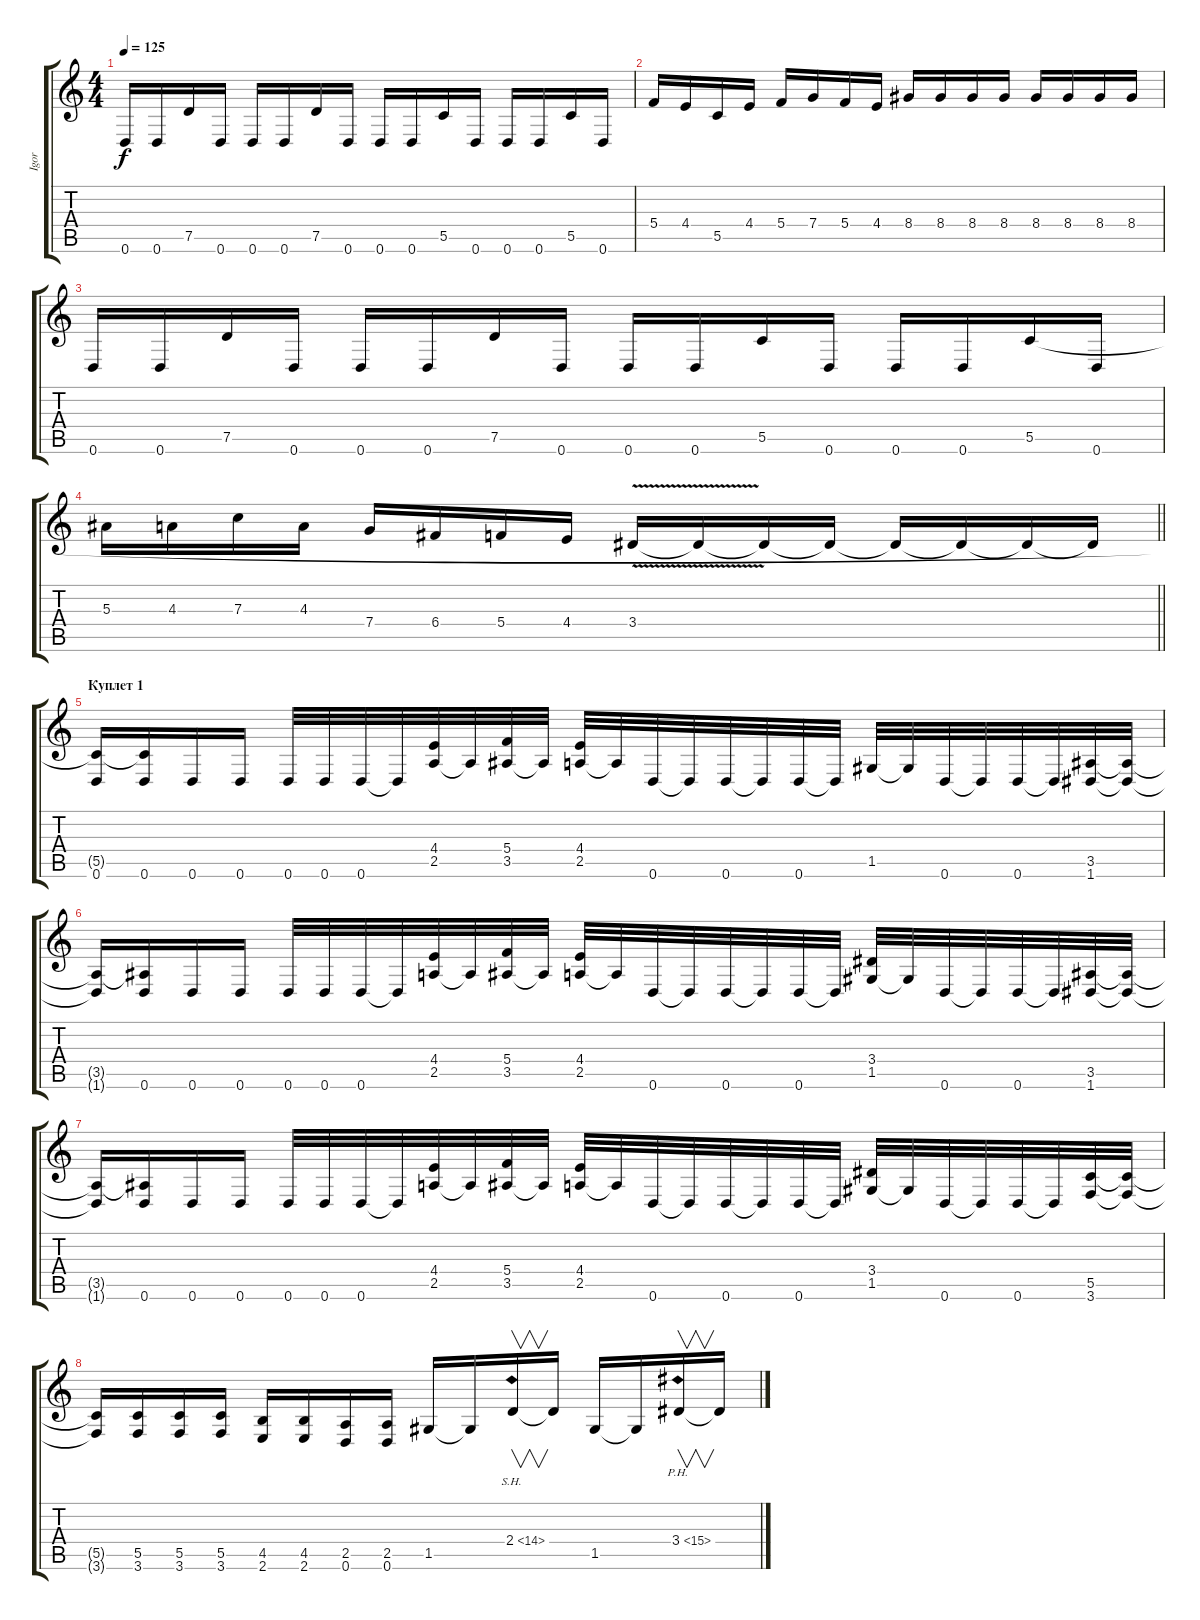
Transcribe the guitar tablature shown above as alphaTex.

\track ("Igor" "Igor") {instrument overdrivenguitar}
\staff {score tabs}
\tuning (D4 A3 F3 C3 G2 D2) {hide}
\ts (4 4)
\tempo 125
\clef g2
\ks c
0.6.16{dy f} 0.6.16 7.5.16 0.6.16 0.6.16 0.6.16 7.5.16 0.6.16 0.6.16 0.6.16 5.5.16 0.6.16 0.6.16 0.6.16 5.5.16 0.6.16 |
5.4.16 4.4.16 5.5.16 4.4.16 5.4.16 7.4.16 5.4.16 4.4.16 8.4.16 8.4.16 8.4.16 8.4.16 8.4.16 8.4.16 8.4.16 8.4.16 |
0.6.16 0.6.16 7.5.16 0.6.16 0.6.16 0.6.16 7.5.16 0.6.16 0.6.16 0.6.16 5.5.16 0.6.16 0.6.16 0.6.16 5.5.16 0.6.16 |
\barLineRight lightlight
5.3.16 4.3.16 7.3.16 4.3.16 7.4.16 6.4.16 5.4.16 4.4.16 3.4{v}.16 3.4{t}.16 3.4{t}.16 3.4{t}.16 3.4{t}.16 3.4{t}.16 3.4{t}.16 3.4{t}.16 |
\section ("" "Куплет 1")
(5.5{t} 0.6).16 (5.5{t} 0.6).16 0.6.16 0.6.16 0.6.32 0.6.32 0.6.32 0.6{t}.32 (4.4 2.5).32 2.5{t}.32 (5.4 3.5).32 3.5{t}.32 (4.4 2.5).32 2.5{t}.32 0.6.32 0.6{t}.32 0.6.32 0.6{t}.32 0.6.32 0.6{t}.32 1.5.32 1.5{t}.32 0.6.32 0.6{t}.32 0.6.32 0.6{t}.32 (3.5 1.6).32 (3.5{t} 1.6{t}).32 |
(3.5{t} 1.6{t}).16 (3.5{t} 0.6).16 0.6.16 0.6.16 0.6.32 0.6.32 0.6.32 0.6{t}.32 (4.4 2.5).32 2.5{t}.32 (5.4 3.5).32 3.5{t}.32 (4.4 2.5).32 2.5{t}.32 0.6.32 0.6{t}.32 0.6.32 0.6{t}.32 0.6.32 0.6{t}.32 (3.4 1.5).32 1.5{t}.32 0.6.32 0.6{t}.32 0.6.32 0.6{t}.32 (3.5 1.6).32 (3.5{t} 1.6{t}).32 |
(3.5{t} 1.6{t}).16 (3.5{t} 0.6).16 0.6.16 0.6.16 0.6.32 0.6.32 0.6.32 0.6{t}.32 (4.4 2.5).32 2.5{t}.32 (5.4 3.5).32 3.5{t}.32 (4.4 2.5).32 2.5{t}.32 0.6.32 0.6{t}.32 0.6.32 0.6{t}.32 0.6.32 0.6{t}.32 (3.4 1.5).32 1.5{t}.32 0.6.32 0.6{t}.32 0.6.32 0.6{t}.32 (5.5 3.6).32 (5.5{t} 3.6{t}).32 |
(5.5{t} 3.6{t}).16 (5.5 3.6).16 (5.5 3.6).16 (5.5 3.6).16 (4.5 2.6).16 (4.5 2.6).16 (2.5 0.6).16 (2.5 0.6).16 1.5.16 1.5{t}.16 2.4{sh 12}.16{v} 2.4{t}.16 1.5.16 1.5{t}.16 3.4{ph 12}.16{v} 3.4{t}.16
